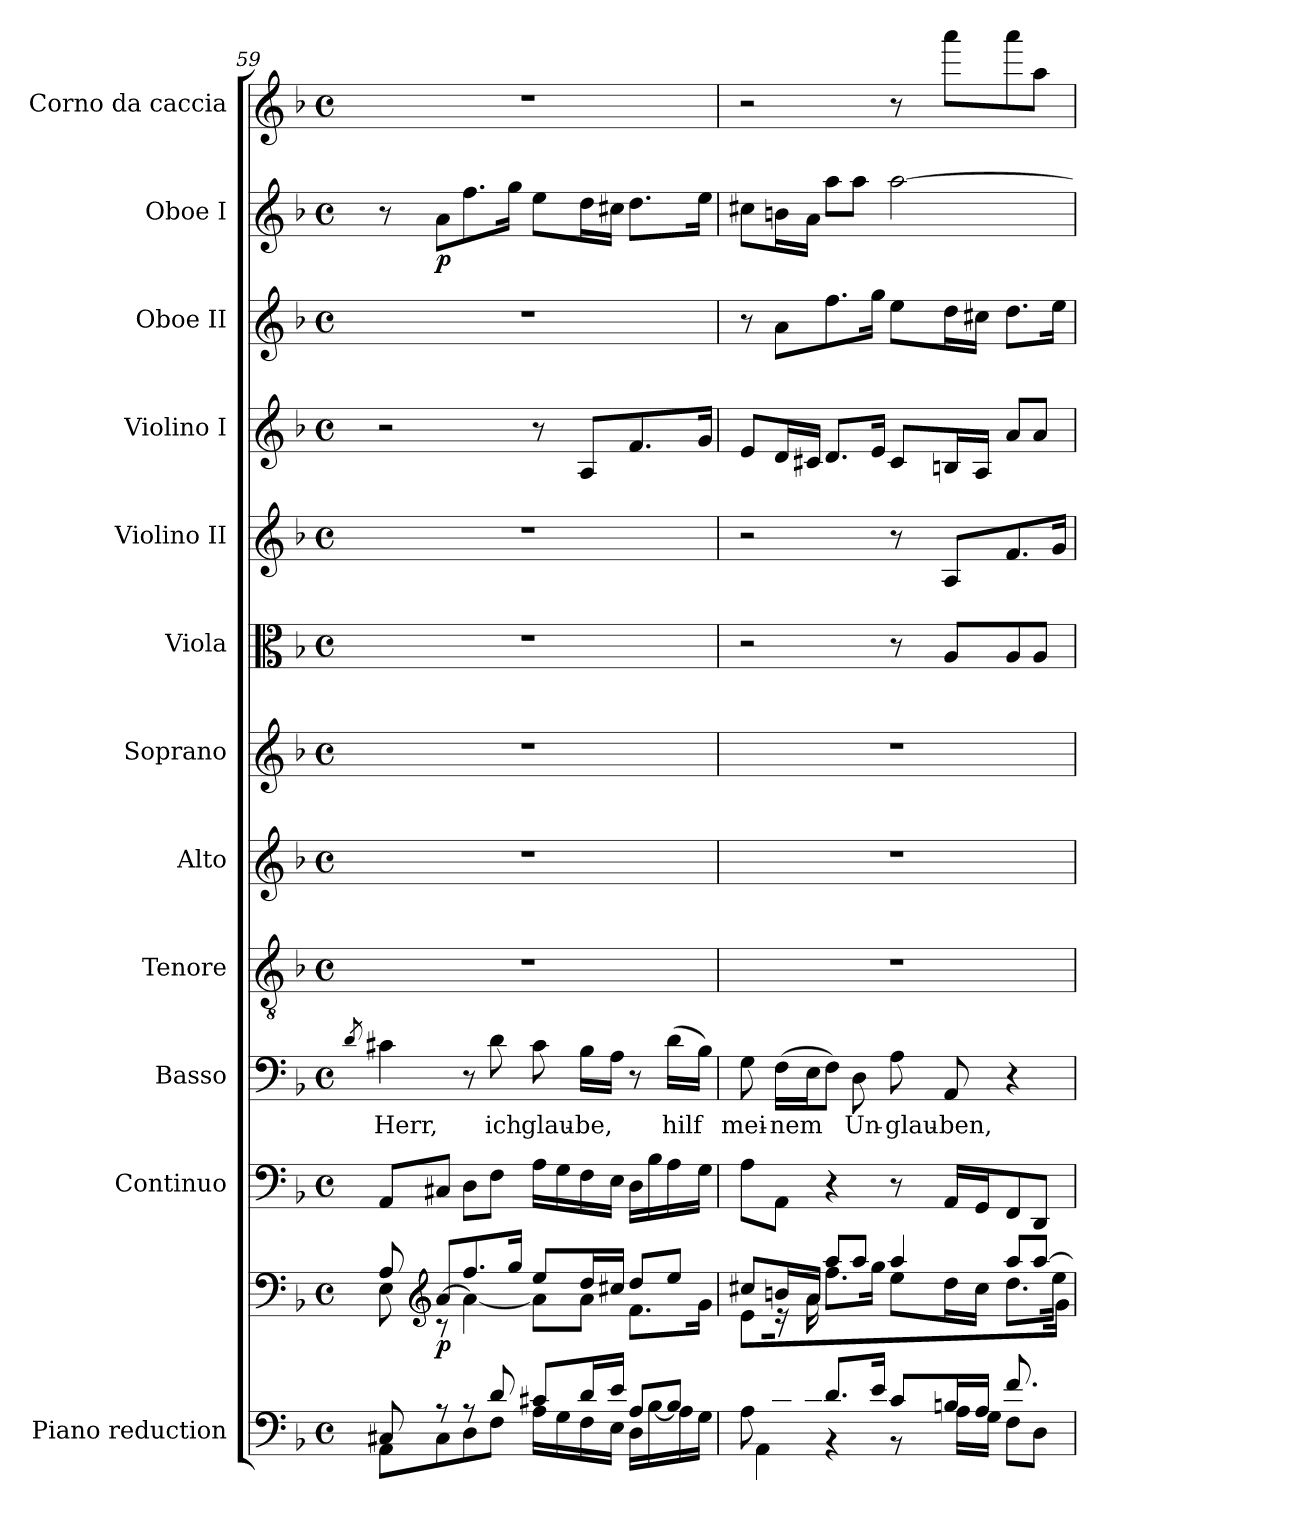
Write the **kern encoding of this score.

**kern	**kern	**dynam	**kern	**kern	**text	**kern	**kern	**kern	**kern	**kern	**kern	**kern	**kern	**dynam	**kern
*part12	*part12	*part12	*part11	*part10	*part10	*part9	*part8	*part7	*part6	*part5	*part4	*part3	*part2	*part2	*part1
*staff13	*staff12	*staff12/13	*staff11	*staff10	*staff10	*staff9	*staff8	*staff7	*staff6	*staff5	*staff4	*staff3	*staff2	*staff2	*staff1
*I"Piano reduction	*	*	*I"Continuo	*I"Basso	*	*I"Tenore	*I"Alto	*I"Soprano	*I"Viola	*I"Violino II	*I"Violino I	*I"Oboe II	*I"Oboe I	*	*I"Corno da caccia
*I'Pno	*	*	*	*	*	*	*	*	*I'Vla	*I'Vln	*I'Vln	*I'Ob	*I'Ob	*	*
*clefF4	*clefF4	*	*clefF4	*clefF4	*	*clefGv2	*clefG2	*clefG2	*clefC3	*clefG2	*clefG2	*clefG2	*clefG2	*	*clefG2
*	*	*	*	*	*	*	*	*	*	*	*	*	*	*	*ITrd7c12
*k[b-]	*k[b-]	*	*k[b-]	*k[b-]	*	*k[b-]	*k[b-]	*k[b-]	*k[b-]	*k[b-]	*k[b-]	*k[b-]	*k[b-]	*	*k[b-]
*M4/4	*M4/4	*	*M4/4	*M4/4	*	*M4/4	*M4/4	*M4/4	*M4/4	*M4/4	*M4/4	*M4/4	*M4/4	*	*M4/4
*met(c)	*met(c)	*	*met(c)	*met(c)	*	*met(c)	*met(c)	*met(c)	*met(c)	*met(c)	*met(c)	*met(c)	*met(c)	*	*met(c)
=59	=59	=59	=59	=59	=59	=59	=59	=59	=59	=59	=59	=59	=59	=59	=59
.	.	.	.	8qd/	.	.	.	.	.	.	.	.	.	.	.
*^	*^	*	*	*	*	*	*	*	*	*	*	*	*	*	*
!	!	!	!	!	!	!	!LO:LY:b	!	!	!	!	!	!	!	!	!	!
8C#X/	8AA\L	8A/	8E\	.	8AA/L	4c#X\	Herr,	1r	1r	1r	1r	1r	2r	1r	8r	.	1r
*	*	*clefG2	*	*	*	*	*	*	*	*	*	*	*	*	*	*	*
!	!	!	!	!LO:DY:b	!	!	!	!	!	!	!	!	!	!	!	!LO:DY:b	!
8r	8C#\	[<8a/L	8r	p	8C#X/J	.	.	.	.	.	.	.	.	.	8a\L	p	.
8r	8D\	8.ff/	4a\_	.	8D\L	8r	.	.	.	.	.	.	.	.	8.ff\	.	.
!	!	!	!	!	!	!	!LO:LY:b	!	!	!	!	!	!	!	!	!	!
8d/	8F\J	.	.	.	8F\J	8d\	ich	.	.	.	.	.	.	.	.	.	.
.	.	16gg/Jk	.	.	.	.	.	.	.	.	.	.	.	.	16gg\Jk	.	.
!	!	!	!	!	!	!	!LO:LY:b	!	!	!	!	!	!	!	!	!	!
8c#X/L	16A\LL	8ee/L	8a\L]	.	16A\LL	8c#\	glau-	.	.	.	.	.	8r	.	8ee\L	.	.
.	16G\	.	.	.	16G\	.	.	.	.	.	.	.	.	.	.	.	.
!	!	!	!	!	!	!	!LO:LY:b	!	!	!	!	!	!	!	!	!	!
16d/L	16F\	16dd/L	8a\J	.	16F\	16B-\LL	-be,	.	.	.	.	.	8A/L	.	16dd\L	.	.
16e/JJ	16E\JJ	16cc#X/JJ	.	.	16E\JJ	16A\JJ	.	.	.	.	.	.	.	.	16cc#X\JJ	.	.
8A/L	16D\LL	8dd/L	8.f\L	.	16D\LL	8r	.	.	.	.	.	.	8.f/	.	8.dd\L	.	.
.	[16B-\	.	.	.	16B-\	.	.	.	.	.	.	.	.	.	.	.	.
!	!	!	!	!	!	!	!LO:LY:b	!	!	!	!	!	!	!	!	!	!
8B-/J]	16A\	8ee/J	.	.	16A\	(16d\LL	hilf	.	.	.	.	.	.	.	.	.	.
.	16G\JJ	.	16g\Jk	.	16G\JJ	16B-\JJ)	.	.	.	.	.	.	16g/Jk	.	16ee\Jk	.	.
=60	=60	=60	=60	=60	=60	=60	=60	=60	=60	=60	=60	=60	=60	=60	=60	=60	=60
*	*^	*	*^	*	*	*	*	*	*	*	*	*	*	*	*	*	*
!	!	!	!	!	!	!	!	!	!LO:LY:b	!	!	!	!	!	!	!	!	!	!
8A\	8ryy	4AA\	8cc#X/L	8ryy	8e\L	.	8A\L	8G\	mei-	1r	1r	1r	2r	2r	8e/L	8r	8cc#X\L	.	2r
!	!	!	!	!	!	!	!	!	!LO:LY:b	!	!	!	!	!	!	!	!	!	!
2..ryy	16d/L	.	16bn/L	16r	16ryy	.	8AA\J	(16F\LL	-nem	.	.	.	.	.	16d/L	8a\L	16bn\L	.	.
*	*	*	*	*v	*v	*	*	*	*	*	*	*	*	*	*	*	*	*	*
.	16c#X/JJ	.	16a/JJ	16a\	.	.	16E\J	.	.	.	.	.	.	16c#X/JJ	.	16a\JJ	.	.
.	8.d/L	4r	8aa/L	8.ff\L	.	4r	8F\J)	.	.	.	.	.	.	8.d/L	8.ff\	8aa\L	.	.
!	!	!	!	!	!	!	!	!LO:LY:b	!	!	!	!	!	!	!	!	!	!
.	.	.	8aa/J	.	.	.	8D\	Un-	.	.	.	.	.	.	.	8aa\J	.	.
.	16e/Jk	.	.	16gg\Jk	.	.	.	.	.	.	.	.	.	16e/Jk	16gg\Jk	.	.	.
!	!	!	!	!	!	!	!	!LO:LY:b	!	!	!	!	!	!	!	!	!	!
.	8c#/L	8r	4aa/	8ee\L	.	8r	8A\	-glau-	.	.	.	8r	8r	8c#/L	8ee\L	[2aa\	.	8r
!	!	!	!	!	!	!	!	!LO:LY:b	!	!	!	!	!	!	!	!	!	!
.	16Bn/L	16A\LL	.	16dd\L	.	16AA/LL	8AA/	-ben,	.	.	.	8A/L	8A/L	16Bn/L	16dd\L	.	.	8aa\L
.	16A/JJ	16G\JJ	.	16cc#\JJ	.	16GG/J	.	.	.	.	.	.	.	16A/JJ	16cc#X\JJ	.	.	.
.	8.f/L	8F\L	8aa/L	8.dd\L	.	8FF/	4r	.	.	.	.	8A/	8.f/	8a/L	8.dd\L	.	.	8aa\
.	.	8D\J	[8aa/J	.	.	8DD/J	.	.	.	.	.	8A/J	.	8a/J	.	.	.	8a\J
*	*	*	*	*^	*	*	*	*	*	*	*	*	*	*	*	*	*	*
.	16ryy	.	.	16ee\Jk	16g\Jk	.	.	.	.	.	.	.	.	16g/Jk	.	16ee\Jk	.	.	.
*v	*v	*v	*	*	*	*	*	*	*	*	*	*	*	*	*	*	*	*	*
*	*v	*v	*v	*	*	*	*	*	*	*	*	*	*	*	*	*	*
=	=	=	=	=	=	=	=	=	=	=	=	=	=	=	=
*-	*-	*-	*-	*-	*-	*-	*-	*-	*-	*-	*-	*-	*-	*-	*-
